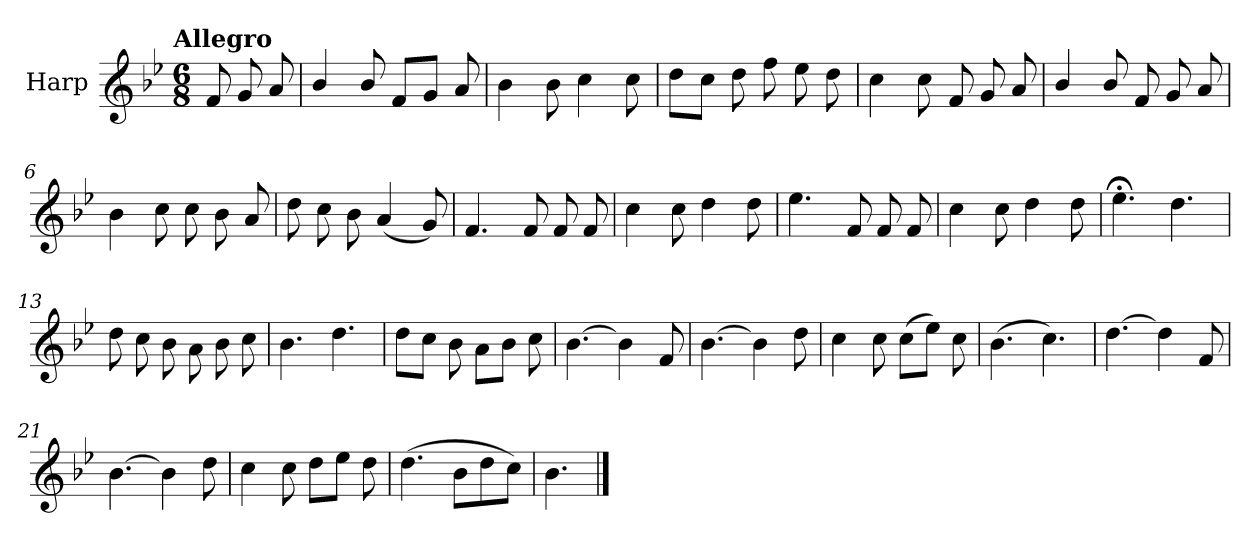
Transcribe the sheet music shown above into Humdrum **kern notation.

**kern
*part1
*staff1
*I"Harp
*I'Hrp.
*clefG2
*k[b-e-]
!!LO:TX:omd:t=Allegro
*M6/8
*MM144
=
8f/
8g/
8a/
=1
4b-/
8b-/
8f/L
8g/J
8a/
=2
4b-\
8b-\
4cc\
8cc\
=3
8dd\L
8cc\J
8dd\
8ff\
8ee-\
8dd\
=4
4cc\
8cc\
8f/
8g/
8a/
=5
4b-/
8b-/
8f/
8g/
8a/
!!LO:LB:g=z
=6
4b-\
8cc\
8cc\
8b-\
8a/
=7
8dd\
8cc\
8b-\
(<4a/
8g/)
=8
4.f/
8f/
8f/
8f/
=9
4cc\
8cc\
4dd\
8dd\
=10
4.ee-\
8f/
8f/
8f/
=11
4cc\
8cc\
4dd\
8dd\
=12
4.ee-;<\
4.dd\
!!LO:LB:g=z
=13
8dd\
8cc\
8b-\
8a\
8b-\
8cc\
=14
4.b-\
4.dd\
=15
8dd\L
8cc\J
8b-\
8a\L
8b-\J
8cc\
=16
[4.b-\
4b-\]
8f/
=17
[4.b-\
4b-\]
8dd\
=18
4cc\
8cc\
(>8cc\L
8ee-\J)
8cc\
=19
(>4.b-\
4.cc\)
=20
[4.dd\
4dd\]
8f/
=21
[4.b-\
4b-\]
8dd\
!!LO:LB:g=z
=22
4cc\
8cc\
8dd\L
8ee-\J
8dd\
=23
(>4.dd\
8b-\L
8dd\
8cc\J)
=24
4.b-\
==
*-
